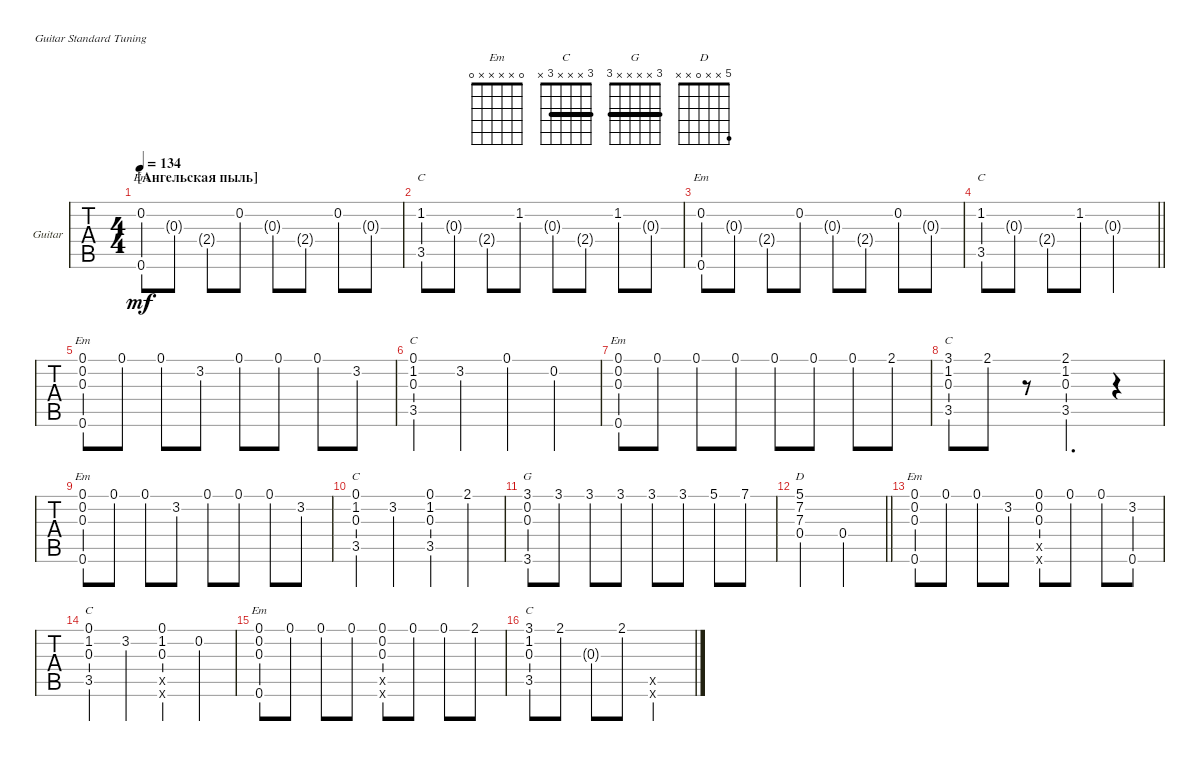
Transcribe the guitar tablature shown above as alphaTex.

\bracketExtendMode groupsimilarinstruments
\firstSystemTrackNameOrientation horizontal
\otherSystemsTrackNameOrientation horizontal
\track ("" "Guitar") {instrument acousticguitarsteel}
\staff {tabs}
\tuning (E4 B3 G3 D3 A2 E2)
\chord ("Em" x 0 x x x 0)
\chord ("C" x 1 x x 3 x)
\chord ("Em" 0 x x x x 0)
\chord ("C" 0 x x x 3 x)
\chord ("C" 3 x x x 3 x) {barre 3}
\chord ("G" 3 x x x x 3) {barre 3}
\chord ("D" 5 x x 0 x x)
\ts (4 4)
\beaming (8 2 2 2 2)
\section ("" "[Ангельская пыль]")
\tempo 134
\clef g2
\ks c
(0.2 0.6).8{ch "Em" dy mf instrument acousticguitarsteel} 0.3{g}.8 2.4{g}.8 0.2.8 0.3{g}.8 2.4{g}.8 0.2.8 0.3{g}.8 |
(1.2 3.5).8{ch "C"} 0.3{g}.8 2.4{g}.8 1.2.8 0.3{g}.8 2.4{g}.8 1.2.8 0.3{g}.8 |
(0.2 0.6).8{ch "Em"} 0.3{g}.8 2.4{g}.8 0.2.8 0.3{g}.8 2.4{g}.8 0.2.8 0.3{g}.8 |
\barLineRight lightlight
(1.2 3.5).8{ch "C"} 0.3{g}.8 2.4{g}.8 1.2.8 0.3{g}.2 |
(0.1 0.6 0.2 0.3).8{ch "Em"} 0.1.8 0.1.8 3.2.8 0.1.8 0.1.8 0.1.8 3.2.8 |
(0.1 3.5 1.2 0.3).4{ch "C"} 3.2.4 0.1.4 0.2.4 |
(0.1 0.6 0.2 0.3).8{ch "Em"} 0.1.8 0.1.8 0.1.8 0.1.8 0.1.8 0.1.8 2.1.8 |
(3.1 3.5 1.2 0.3).8{ch "C"} 2.1.8 r.8 (2.1 1.2 0.3 3.5).4{d} r.4 |
(0.1 0.6 0.2 0.3).8{ch "Em"} 0.1.8 0.1.8 3.2.8 0.1.8 0.1.8 0.1.8 3.2.8 |
(0.1 3.5 1.2 0.3).4{ch "C"} 3.2.4 (0.1 1.2 0.3 3.5).4 2.1.4 |
(3.1 3.6 0.2 0.3).8{ch "G"} 3.1.8 3.1.8 3.1.8 3.1.8 3.1.8 5.1.8 7.1.8 |
\barLineRight lightlight
(5.1 0.4 7.2 7.3).2{ch "D"} 0.4.2 |
(0.1 0.6 0.2 0.3).8{ch "Em"} 0.1.8 0.1.8 3.2.8 (0.1 0.2 0.3 0.5{x} 0.6{x}).8 0.1.8 0.1.8 (3.2 0.6).8 |
(0.1 3.5 1.2 0.3).4{ch "C"} 3.2.4 (0.1 1.2 0.3 0.5{x} 0.6{x}).4 0.2.4 |
(0.1 0.6 0.2 0.3).8{ch "Em"} 0.1.8 0.1.8 0.1.8 (0.1 0.6{x} 0.2 0.3 0.5{x}).8 0.1.8 0.1.8 2.1.8 |
(3.1 3.5 1.2 0.3).8{ch "C"} 2.1.8 0.3{g}.8 2.1.8 (0.6{x} 0.5{x}).2
